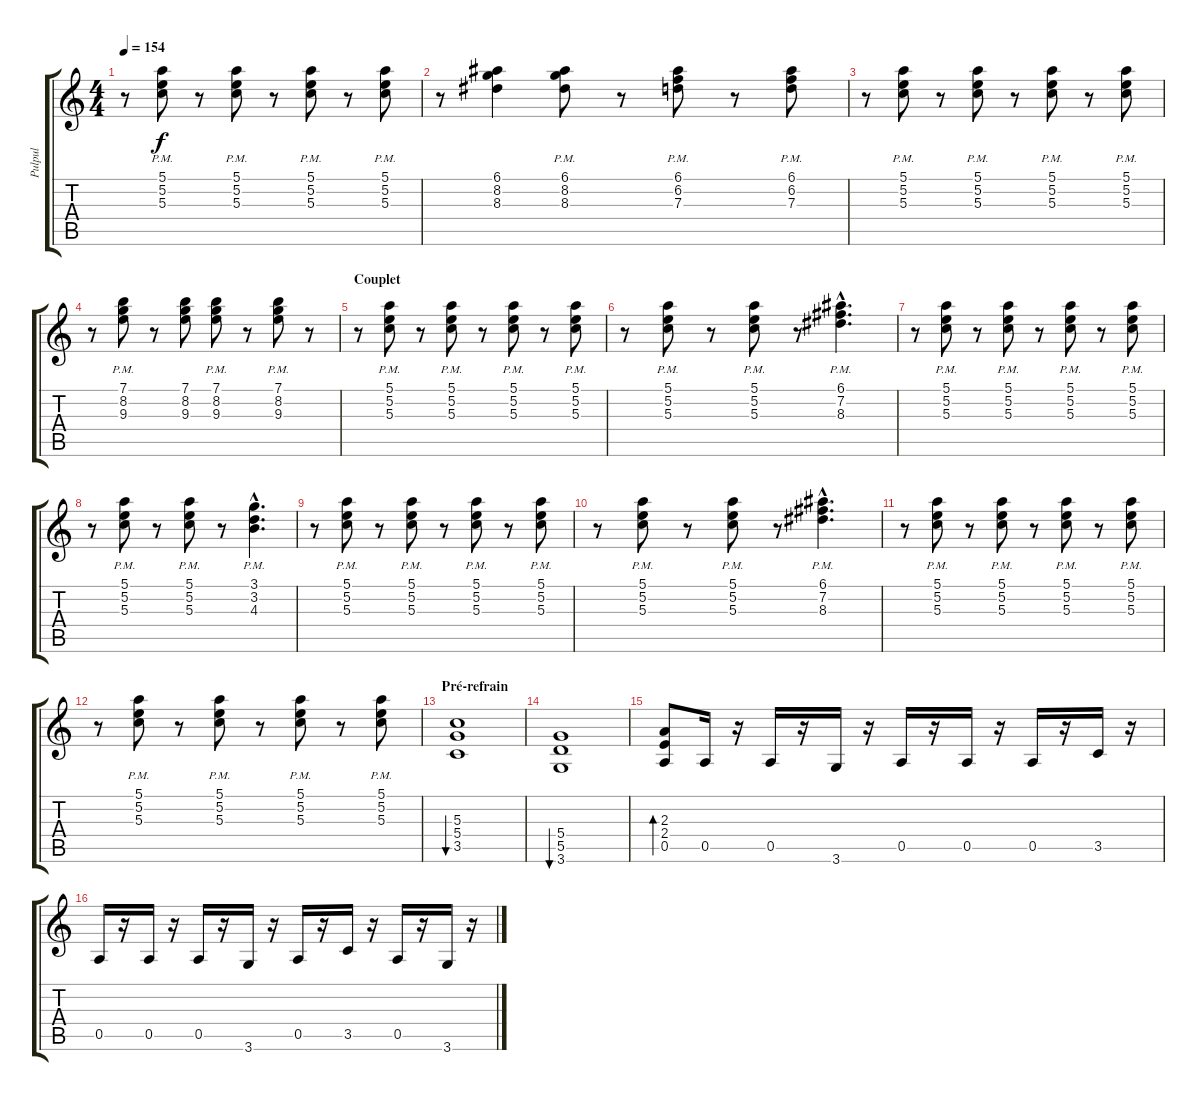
\track ("Pulpul" "Pulpul") {instrument electricguitarclean}
\staff {score tabs}
\tuning (E4 B3 G3 D3 A2 E2) {hide}
\ts (4 4)
\tempo 154
\clef g2
\ks c
r.8{dy f} (5.1{pm} 5.2{pm} 5.3{pm}).8 r.8 (5.1{pm} 5.2{pm} 5.3{pm}).8 r.8 (5.1{pm} 5.2{pm} 5.3{pm}).8 r.8 (5.1{pm} 5.2{pm} 5.3{pm}).8 |
r.8 (6.1 8.2 8.3).4 (6.1{pm} 8.2{pm} 8.3{pm}).8 r.8 (6.1{pm} 6.2{pm} 7.3{pm}).8 r.8 (6.1{pm} 6.2{pm} 7.3{pm}).8 |
r.8 (5.1{pm} 5.2{pm} 5.3{pm}).8 r.8 (5.1{pm} 5.2{pm} 5.3{pm}).8 r.8 (5.1{pm} 5.2{pm} 5.3{pm}).8 r.8 (5.1{pm} 5.2{pm} 5.3{pm}).8 |
r.8 (7.1{pm} 8.2{pm} 9.3{pm}).8 r.8 (7.1 8.2 9.3).8 (7.1{pm} 8.2{pm} 9.3{pm}).8 r.8 (7.1{pm} 8.2{pm} 9.3{pm}).8 r.8 |
\section ("" "Couplet")
r.8 (5.1{pm} 5.2{pm} 5.3{pm}).8 r.8 (5.1{pm} 5.2{pm} 5.3{pm}).8 r.8 (5.1{pm} 5.2{pm} 5.3{pm}).8 r.8 (5.1{pm} 5.2{pm} 5.3{pm}).8 |
r.8 (5.1{pm} 5.2{pm} 5.3{pm}).8 r.8 (5.1{pm} 5.2{pm} 5.3{pm}).8 r.8 (6.1{hac pm} 7.2{hac pm} 8.3{hac pm}).4{d} |
r.8 (5.1{pm} 5.2{pm} 5.3{pm}).8 r.8 (5.1{pm} 5.2{pm} 5.3{pm}).8 r.8 (5.1{pm} 5.2{pm} 5.3{pm}).8 r.8 (5.1{pm} 5.2{pm} 5.3{pm}).8 |
r.8 (5.1{pm} 5.2{pm} 5.3{pm}).8 r.8 (5.1{pm} 5.2{pm} 5.3{pm}).8 r.8 (3.1{hac pm} 3.2{hac pm} 4.3{hac pm}).4{d} |
r.8 (5.1{pm} 5.2{pm} 5.3{pm}).8 r.8 (5.1{pm} 5.2{pm} 5.3{pm}).8 r.8 (5.1{pm} 5.2{pm} 5.3{pm}).8 r.8 (5.1{pm} 5.2{pm} 5.3{pm}).8 |
r.8 (5.1{pm} 5.2{pm} 5.3{pm}).8 r.8 (5.1{pm} 5.2{pm} 5.3{pm}).8 r.8 (6.1{hac pm} 7.2{hac pm} 8.3{hac pm}).4{d} |
r.8 (5.1{pm} 5.2{pm} 5.3{pm}).8 r.8 (5.1{pm} 5.2{pm} 5.3{pm}).8 r.8 (5.1{pm} 5.2{pm} 5.3{pm}).8 r.8 (5.1{pm} 5.2{pm} 5.3{pm}).8 |
r.8 (5.1{pm} 5.2{pm} 5.3{pm}).8 r.8 (5.1{pm} 5.2{pm} 5.3{pm}).8 r.8 (5.1{pm} 5.2{pm} 5.3{pm}).8 r.8 (5.1{pm} 5.2{pm} 5.3{pm}).8 |
\section ("" "Pré-refrain")
(5.3 5.4 3.5).1{bu 60 instrument distortionguitar} |
(5.4 5.5 3.6).1{bu 60} |
(2.3 2.4 0.5).8{bd 60} 0.5.16 r.16 0.5.16 r.16 3.6.16 r.16 0.5.16 r.16 0.5.16 r.16 0.5.16 r.16 3.5.16 r.16 |
0.5.16 r.16 0.5.16 r.16 0.5.16 r.16 3.6.16 r.16 0.5.16 r.16 3.5.16 r.16 0.5.16 r.16 3.6.16 r.16
